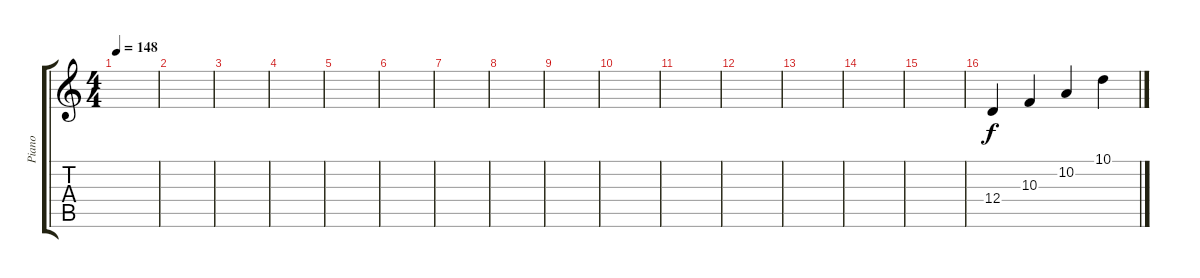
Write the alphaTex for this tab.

\track ("Piano" "Piano") {instrument electricgrandpiano}
\staff {score tabs}
\tuning (E4 B3 G3 D3 A2 E2) {hide}
\ts (4 4)
\tempo 148
\clef g2
\ks c
|
|
|
|
|
|
|
|
|
|
|
|
|
|
|
12.4.4 10.3.4 10.2.4 10.1.4
